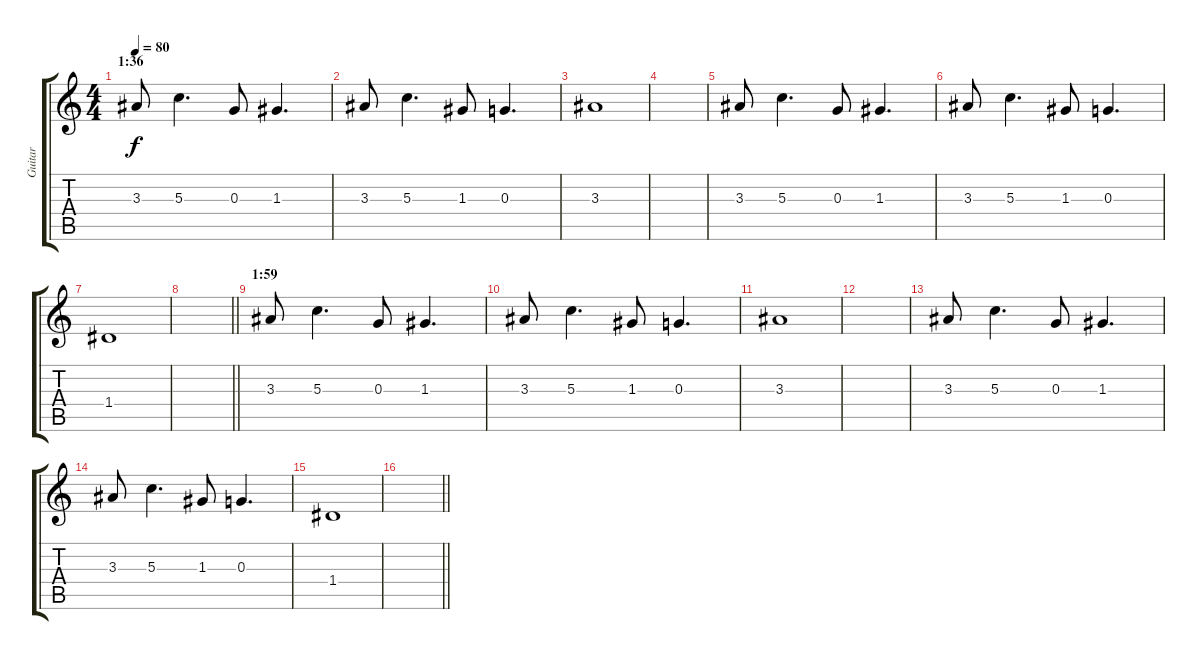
\track ("Guitar" "Guitar") {instrument overdrivenguitar}
\staff {score tabs}
\tuning (E4 B3 G3 D3 A2 E2) {hide}
\ts (4 4)
\section ("" "1:36")
\tempo 80
\clef g2
\ks c
3.3.8{dy f} 5.3.4{d} 0.3.8 1.3.4{d} |
3.3.8 5.3.4{d} 1.3.8 0.3.4{d} |
3.3.1 |
|
3.3.8 5.3.4{d} 0.3.8 1.3.4{d} |
3.3.8 5.3.4{d} 1.3.8 0.3.4{d} |
1.4.1 |
\barLineRight lightlight
|
\section ("" "1:59")
3.3.8 5.3.4{d} 0.3.8 1.3.4{d} |
3.3.8 5.3.4{d} 1.3.8 0.3.4{d} |
3.3.1 |
|
3.3.8 5.3.4{d} 0.3.8 1.3.4{d} |
3.3.8 5.3.4{d} 1.3.8 0.3.4{d} |
1.4.1 |
\barLineRight lightlight
